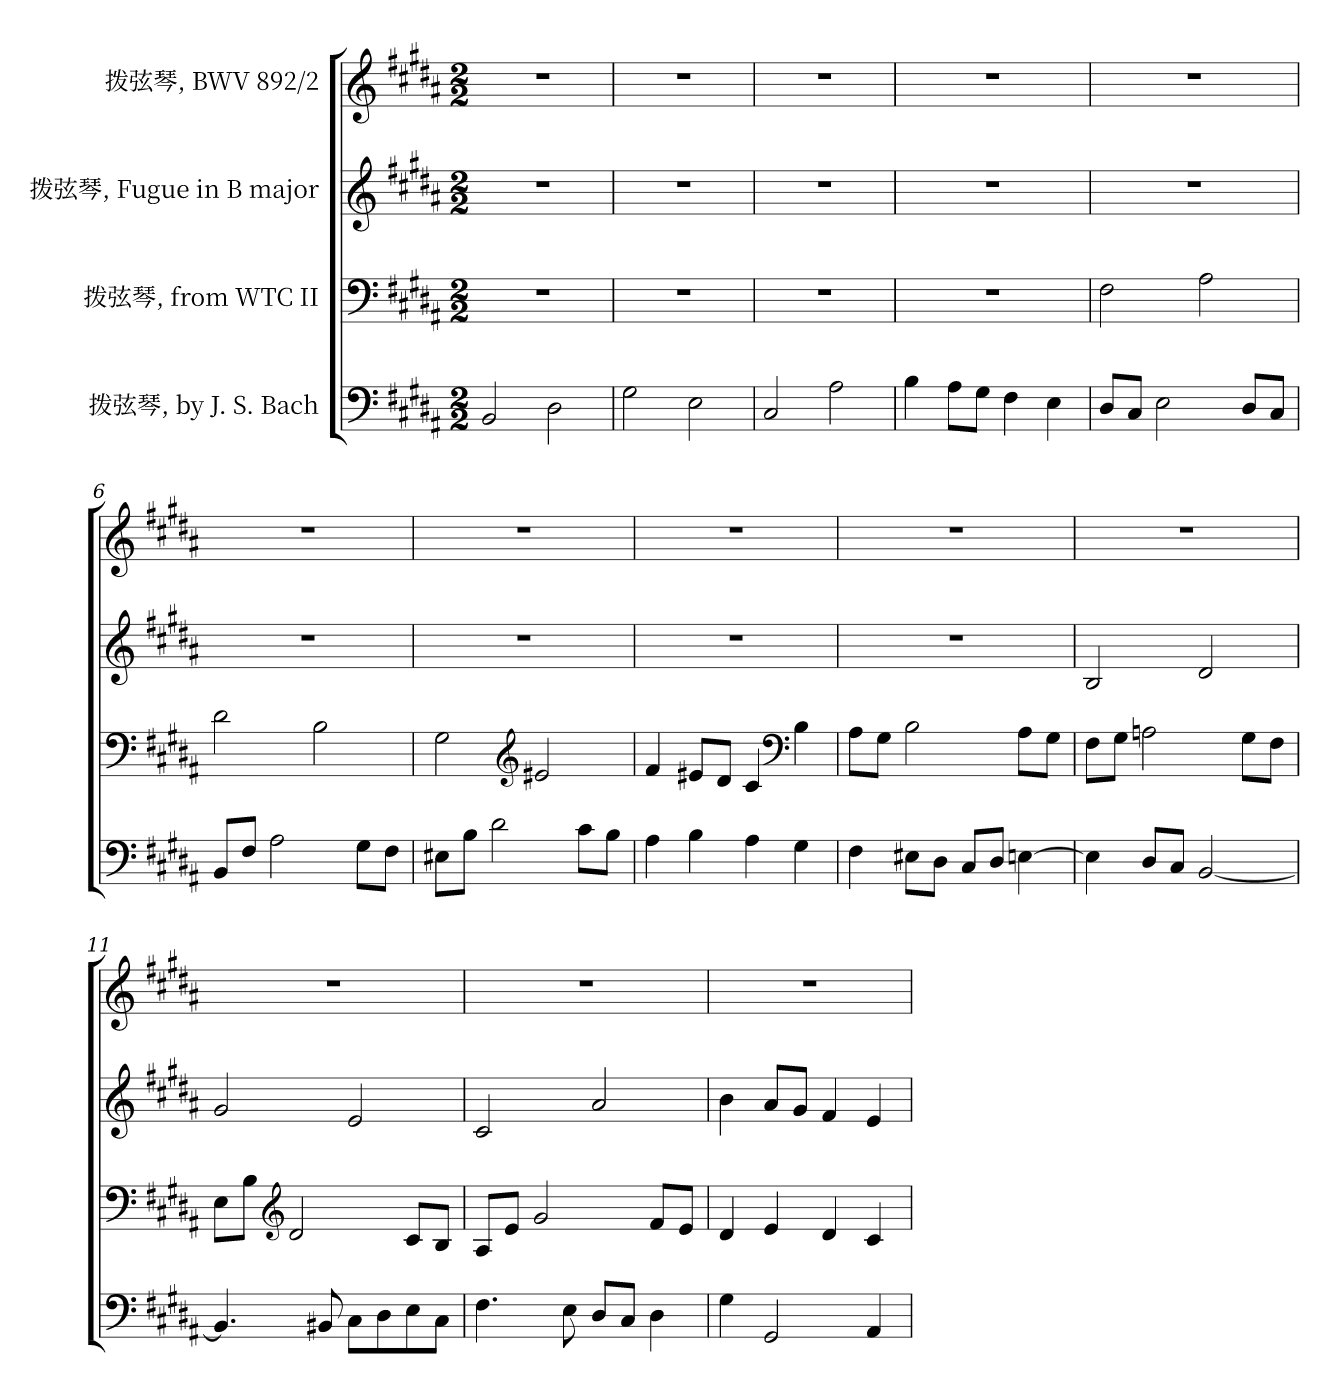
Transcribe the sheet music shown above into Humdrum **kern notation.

**kern	**kern	**kern	**kern
*part4	*part3	*part2	*part1
*staff4	*staff3	*staff2	*staff1
*I"拨弦琴, by J. S. Bach	*I"拨弦琴, from WTC II	*I"拨弦琴, Fugue in B major	*I"拨弦琴, BWV 892/2
*clefF4	*clefF4	*clefG2	*clefG2
*k[f#c#g#d#a#]	*k[f#c#g#d#a#]	*k[f#c#g#d#a#]	*k[f#c#g#d#a#]
*M2/2	*M2/2	*M2/2	*M2/2
*MM120	*MM120	*MM120	*MM120
=1	=1	=1	=1
2BB/	1r	1r	1r
2D#\	.	.	.
=2	=2	=2	=2
2G#\	1r	1r	1r
2E\	.	.	.
=3	=3	=3	=3
2C#/	1r	1r	1r
2A#\	.	.	.
=4	=4	=4	=4
4B\	1r	1r	1r
8A#\L	.	.	.
8G#\J	.	.	.
4F#\	.	.	.
4E\	.	.	.
=5	=5	=5	=5
8D#/L	2F#\	1r	1r
8C#/J	.	.	.
2E\	.	.	.
.	2A#\	.	.
8D#/L	.	.	.
8C#/J	.	.	.
=6	=6	=6	=6
8BB/L	2d#\	1r	1r
8F#/J	.	.	.
2A#\	.	.	.
.	2B\	.	.
8G#\L	.	.	.
8F#\J	.	.	.
!!LO:LB:g=z
=7	=7	=7	=7
8E#X\L	2G#\	1r	1r
8B\J	.	.	.
2d#\	.	.	.
*	*clefG2	*	*
.	2e#X/	.	.
8c#\L	.	.	.
8B\J	.	.	.
=8	=8	=8	=8
4A#\	4f#/	1r	1r
4B\	8e#X/L	.	.
.	8d#/J	.	.
4A#\	4c#/	.	.
*	*clefF4	*	*
4G#\	4B\	.	.
=9	=9	=9	=9
4F#\	8A#\L	1r	1r
.	8G#\J	.	.
8E#X\L	2B\	.	.
8D#\J	.	.	.
8C#/L	.	.	.
8D#/J	.	.	.
[4En\	8A#\L	.	.
.	8G#\J	.	.
=10	=10	=10	=10
4E\]	8F#\L	2B/	1r
.	8G#\J	.	.
8D#/L	2An\	.	.
8C#/J	.	.	.
[2BB/	.	2d#/	.
.	8G#\L	.	.
.	8F#\J	.	.
!!LO:LB:g=z
=11	=11	=11	=11
4.BB/]	8E\L	2g#/	1r
.	8B\J	.	.
*	*clefG2	*	*
.	2d#/	.	.
8BB#X/	.	.	.
8C#\L	.	2e/	.
8D#\	.	.	.
8E\	8c#/L	.	.
8C#\J	8B/J	.	.
=12	=12	=12	=12
4.F#\	8A#/L	2c#/	1r
.	8e/J	.	.
.	2g#/	.	.
8E\	.	.	.
8D#/L	.	2a#/	.
8C#/J	.	.	.
4D#\	8f#/L	.	.
.	8e/J	.	.
=13	=13	=13	=13
4G#\	4d#/	4b\	1r
2GG#/	4e/	8a#/L	.
.	.	8g#/J	.
.	4d#/	4f#/	.
4AA#/	4c#/	4e/	.
=	=	=	=
*-	*-	*-	*-
